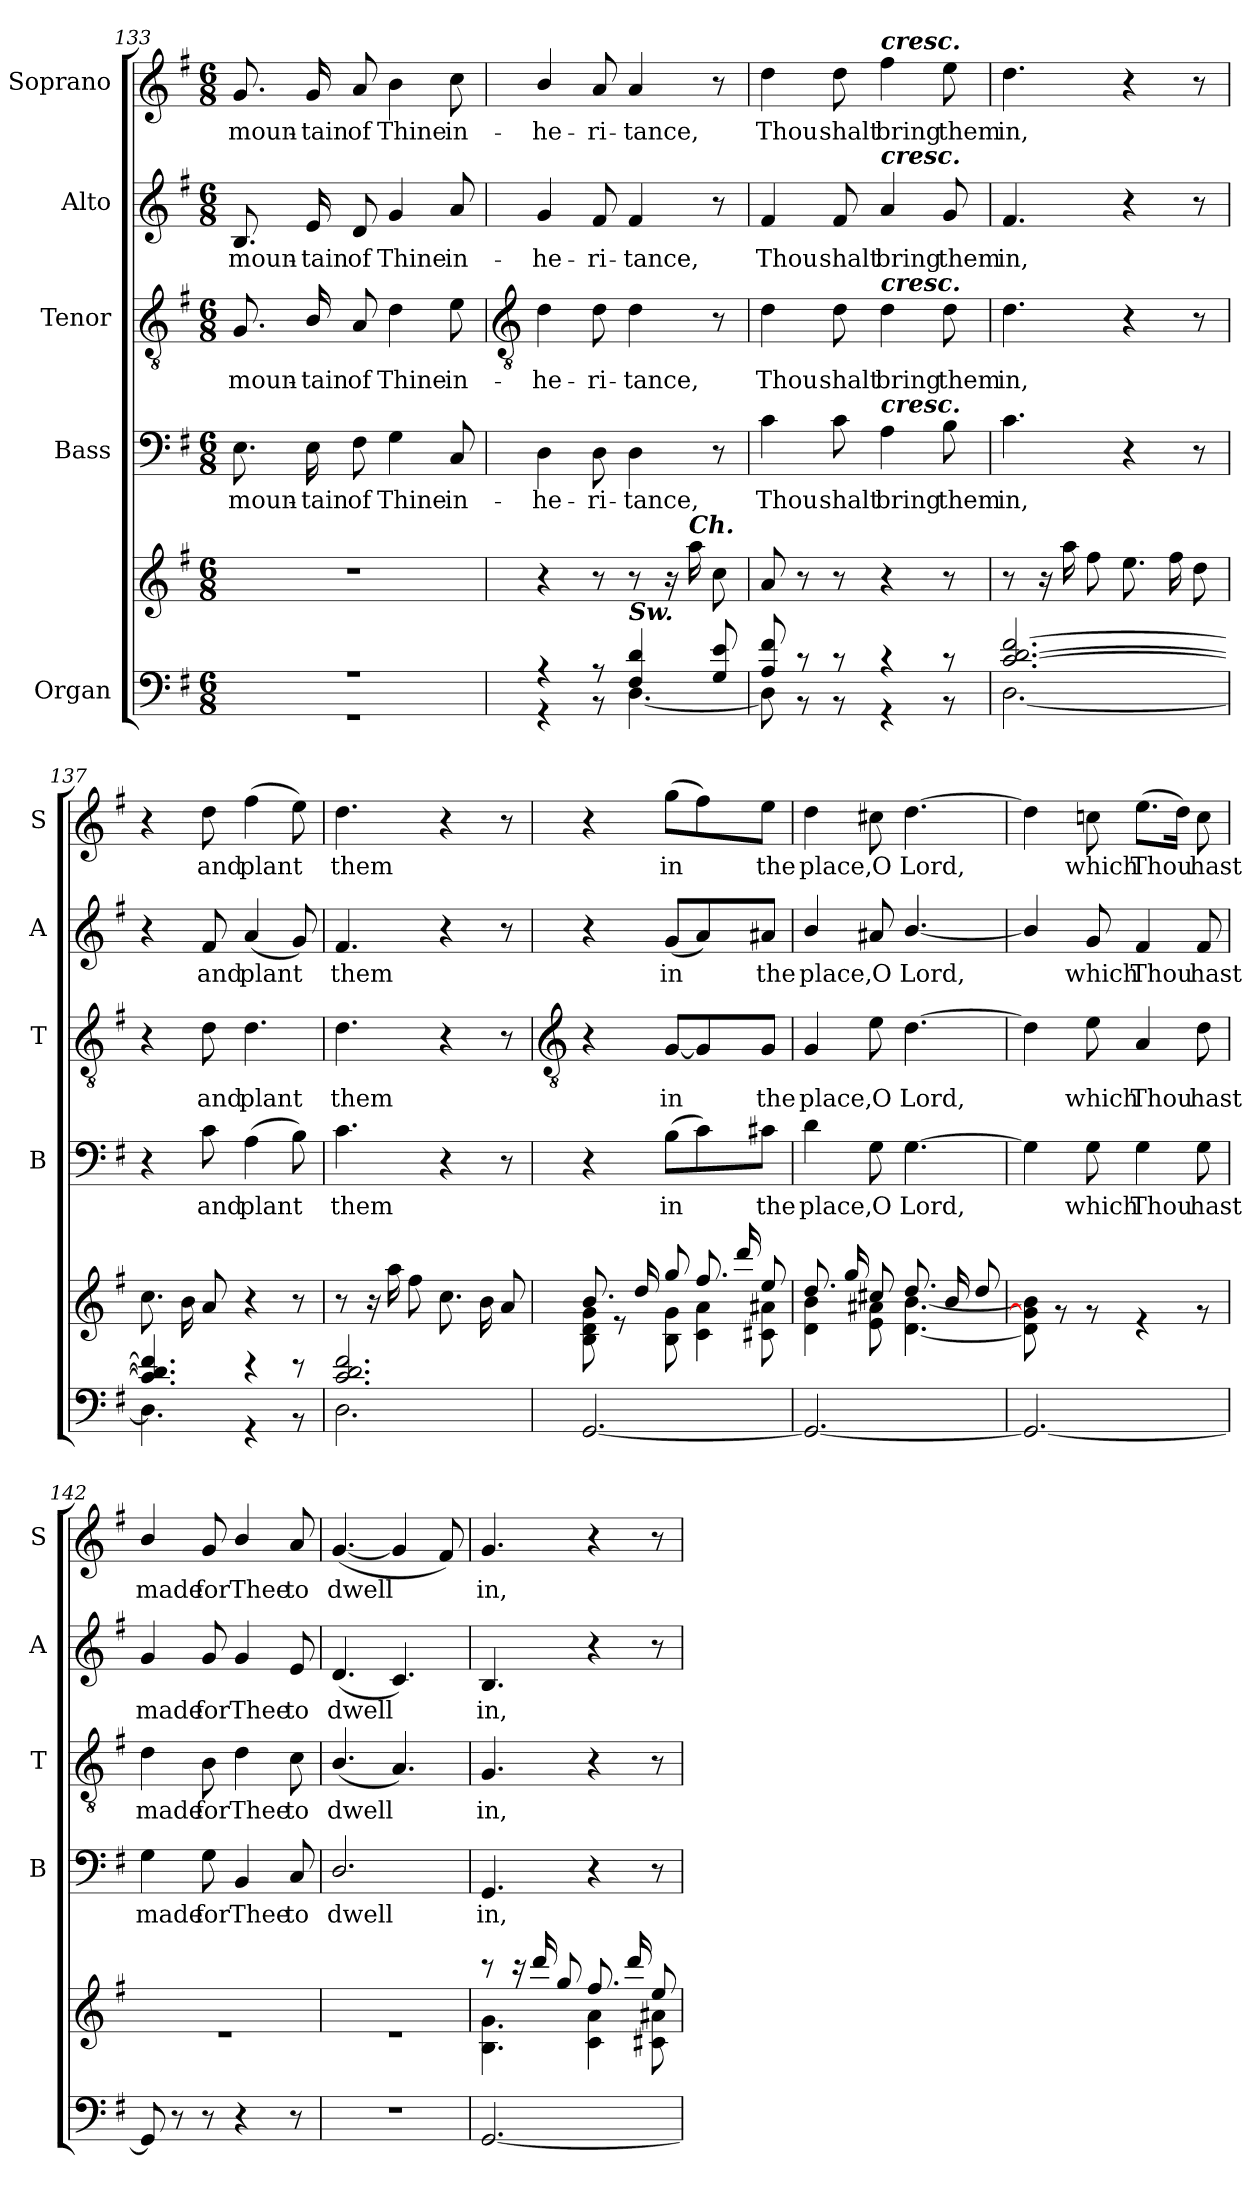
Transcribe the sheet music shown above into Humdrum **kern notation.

**kern	**kern	**kern	**text	**kern	**text	**kern	**text	**kern	**text
*part5	*part5	*part4	*part4	*part3	*part3	*part2	*part2	*part1	*part1
*staff6	*staff5	*staff4	*staff4	*staff3	*staff3	*staff2	*staff2	*staff1	*staff1
*I"Organ	*	*I"Bass	*	*I"Tenor	*	*I"Alto	*	*I"Soprano	*
*	*	*I'B	*	*I'T	*	*I'A	*	*I'S	*
*clefF4	*clefG2	*clefF4	*	*clefGv2	*	*clefG2	*	*clefG2	*
*k[f#]	*k[f#]	*k[f#]	*	*k[f#]	*	*k[f#]	*	*k[f#]	*
*G:	*G:	*G:	*	*G:	*	*G:	*	*G:	*
*M6/8	*M6/8	*M6/8	*	*M6/8	*	*M6/8	*	*M6/8	*
=133	=133	=133	=133	=133	=133	=133	=133	=133	=133
*^	*	*	*	*	*	*	*	*	*
!LO:N:vis=1	!LO:N:vis=1	!LO:N:vis=1	!	!LO:LY:b	!	!LO:LY:b	!	!LO:LY:b	!	!LO:LY:b
2.r	2.r	2.r	8.E	moun-	8.G	moun-	8.B	moun-	8.g	moun-
!	!	!	!	!LO:LY:b	!	!LO:LY:b	!	!LO:LY:b	!	!LO:LY:b
.	.	.	16E	-tain	16B/	-tain	16e	-tain	16g	-tain
!	!	!	!	!LO:LY:b	!	!LO:LY:b	!	!LO:LY:b	!	!LO:LY:b
.	.	.	8F#	of	8A	of	8d	of	8a	of
!	!	!	!	!LO:LY:b	!	!LO:LY:b	!	!LO:LY:b	!	!LO:LY:b
.	.	.	4G	Thine	4d	Thine	4g	Thine	4b	Thine
!	!	!	!	!LO:LY:b	!	!LO:LY:b	!	!LO:LY:b	!	!LO:LY:b
.	.	.	8C	in-	8e	in-	8a	in-	8cc	in-
!!LO:LB:g=z
=134	=134	=134	=134	=134	=134	=134	=134	=134	=134	=134
*	*	*	*	*	*clefGv2	*	*	*	*	*
!	!	!	!	!LO:LY:b	!	!LO:LY:b	!	!LO:LY:b	!	!LO:LY:b
4r	4r	4r	4D\	-he-	4d\	-he-	4g/	-he-	4b/	-he-
!	!	!	!	!LO:LY:b	!	!LO:LY:b	!	!LO:LY:b	!	!LO:LY:b
8r	8r	8r	8D	-ri-	8d	-ri-	8f#	-ri-	8a	-ri-
!LO:TX:a:Bi:t=Sw.	!	!	!	!	!	!	!	!	!	!
!	!	!	!	!LO:LY:b	!	!LO:LY:b	!	!LO:LY:b	!	!LO:LY:b
4F#/ 4d/	[4.D\	8r	4D	-tance,	4d	-tance,	4f#	-tance,	4a	-tance,
.	.	16r	.	.	.	.	.	.	.	.
!	!	!LO:TX:a:Bi:t=Ch.	!	!	!	!	!	!	!	!
.	.	16aaLL	.	.	.	.	.	.	.	.
8G/ 8e/	.	8ccJ	8r	.	8r	.	8r	.	8r	.
=135	=135	=135	=135	=135	=135	=135	=135	=135	=135	=135
!	!	!	!	!LO:LY:b	!	!LO:LY:b	!	!LO:LY:b	!	!LO:LY:b
8A/ 8f#/	8D\]	8a	4c	Thou	4d	Thou	4f#	Thou	4dd	Thou
8r	8r	8r	.	.	.	.	.	.	.	.
!	!	!	!	!LO:LY:b	!	!LO:LY:b	!	!LO:LY:b	!	!LO:LY:b
8r	8r	8r	8c	shalt	8d	shalt	8f#	shalt	8dd	shalt
!	!	!	!	!	!	!	!	!	!LO:TX:a:Bi:t=cresc.	!
!	!	!	!	!	!	!	!LO:TX:a:Bi:t=cresc.	!	!	!
!	!	!	!	!	!LO:TX:a:Bi:t=cresc.	!	!	!	!	!
!	!	!	!LO:TX:a:Bi:t=cresc.	!	!	!	!	!	!	!
!	!	!	!	!LO:LY:b	!	!LO:LY:b	!	!LO:LY:b	!	!LO:LY:b
4r	4r	4r	4A	bring	4d	bring	4a	bring	4ff#	bring
!	!	!	!	!LO:LY:b	!	!LO:LY:b	!	!LO:LY:b	!	!LO:LY:b
8r	8r	8r	8B	them	8d	them	8g	them	8ee	them
=136	=136	=136	=136	=136	=136	=136	=136	=136	=136	=136
!	!	!	!	!LO:LY:b	!	!LO:LY:b	!	!LO:LY:b	!	!LO:LY:b
[2.c/ [2.d/ [2.f#/	[2.D\	8r	4.c	in,	4.d	in,	4.f#	in,	4.dd	in,
.	.	16r	.	.	.	.	.	.	.	.
.	.	16aaLL	.	.	.	.	.	.	.	.
.	.	8ff#J	.	.	.	.	.	.	.	.
.	.	8.eeL	4r	.	4r	.	4r	.	4r	.
.	.	16ff#L	.	.	.	.	.	.	.	.
.	.	8ddJ	8r	.	8r	.	8r	.	8r	.
=137	=137	=137	=137	=137	=137	=137	=137	=137	=137	=137
4.c/] 4.d/] 4.f#/]	4.D\]	8.ccL	4r	.	4r	.	4r	.	4r	.
.	.	16bL	.	.	.	.	.	.	.	.
!	!	!	!	!LO:LY:b	!	!LO:LY:b	!	!LO:LY:b	!	!LO:LY:b
.	.	8aJ	8c	and	8d	and	8f#	and	8dd	and
!	!	!	!	!LO:LY:b	!	!LO:LY:b	!	!LO:LY:b	!	!LO:LY:b
4r	4r	4r	(>4A	plant	4.d	plant	(<4a	plant	(>4ff#	plant
8r	8r	8r	8B)	.	.	.	8g)	.	8ee)	.
=138	=138	=138	=138	=138	=138	=138	=138	=138	=138	=138
!	!	!	!	!LO:LY:b	!	!LO:LY:b	!	!LO:LY:b	!	!LO:LY:b
2.c/ 2.d/ 2.f#/	2.D\	8r	4.c	them	4.d	them	4.f#	them	4.dd	them
.	.	16r	.	.	.	.	.	.	.	.
.	.	16aaLL	.	.	.	.	.	.	.	.
.	.	8ff#J	.	.	.	.	.	.	.	.
.	.	8.ccL	4r	.	4r	.	4r	.	4r	.
.	.	16bL	.	.	.	.	.	.	.	.
.	.	8aJ	8r	.	8r	.	8r	.	8r	.
*v	*v	*	*	*	*	*	*	*	*	*
!!LO:LB:g=z
=139	=139	=139	=139	=139	=139	=139	=139	=139	=139
*	*	*	*	*clefGv2	*	*	*	*	*
*	*^	*	*	*	*	*	*	*	*
[2.GG	8.b/L	8B\ 8d\ 8g\	4r	.	4r	.	4r	.	4r	.
.	.	8r	.	.	.	.	.	.	.	.
.	16dd/L	.	.	.	.	.	.	.	.	.
!	!	!	!	!LO:LY:b	!	!LO:LY:b	!	!LO:LY:b	!	!LO:LY:b
.	8gg/J	8B\ 8g\	(>8BL	in	[8GL	in	(<8gL	in	(>8ggL	in
.	8.ff#/L	4c\ 4a\	4c)	.	4G]	.	4a)	.	4ff#)	.
.	16ddd/L	.	.	.	.	.	.	.	.	.
!	!	!	!	!LO:LY:b	!	!LO:LY:b	!	!LO:LY:b	!	!LO:LY:b
.	8ee/J	8c#X\ 8a#X\	8c#XJ	the	8GJ	the	8a#XJ	the	8eeJ	the
=140	=140	=140	=140	=140	=140	=140	=140	=140	=140	=140
!	!	!	!	!LO:LY:b	!	!LO:LY:b	!	!LO:LY:b	!	!LO:LY:b
2.GG_	8.dd/L	4d\ 4b\	4d\	place,	4G	place,	4b/	place,	4dd	place,
.	16gg/L	.	.	.	.	.	.	.	.	.
!	!	!	!	!LO:LY:b	!	!LO:LY:b	!	!LO:LY:b	!	!LO:LY:b
.	8cc#X/J	8e\ 8a#X\	8G	O	8e	O	8a#X	O	8cc#X	O
!	!	!	!	!LO:LY:b	!	!LO:LY:b	!	!LO:LY:b	!	!LO:LY:b
.	8.dd/L	[4.d\ [4.b\	[4.G\	Lord,	[4.d	Lord,	[4.b/	Lord,	[4.dd	Lord,
.	16b/L	.	.	.	.	.	.	.	.	.
.	8dd/J	.	.	.	.	.	.	.	.	.
=141	=141	=141	=141	=141	=141	=141	=141	=141	=141	=141
2.GG_	2.ryy	8d\] 8g\] 8b\]	4G]	.	4d]	.	4b/]	.	4dd]	.
.	.	8r	.	.	.	.	.	.	.	.
!	!	!	!	!LO:LY:b	!	!LO:LY:b	!	!LO:LY:b	!	!LO:LY:b
.	.	8r	8G	which	8e	which	8g	which	8ccn	which
!	!	!	!	!LO:LY:b	!	!LO:LY:b	!	!LO:LY:b	!	!LO:LY:b
.	.	4r	4G	Thou	4A	Thou	4f#	Thou	(>8.eeL	Thou
.	.	.	.	.	.	.	.	.	16ddJ)	.
!	!	!	!	!LO:LY:b	!	!LO:LY:b	!	!LO:LY:b	!	!LO:LY:b
.	.	8r	8G	hast	8d	hast	8f#	hast	8cc	hast
=142	=142	=142	=142	=142	=142	=142	=142	=142	=142	=142
!	!LO:N:vis=1	!LO:N:vis=1	!	!LO:LY:b	!	!LO:LY:b	!	!LO:LY:b	!	!LO:LY:b
8GG]	2.ryy	2.r	4G\	made	4d\	made	4g/	made	4b/	made
8r	.	.	.	.	.	.	.	.	.	.
!	!	!	!	!LO:LY:b	!	!LO:LY:b	!	!LO:LY:b	!	!LO:LY:b
8r	.	.	8G	for	8B	for	8g	for	8g	for
!	!	!	!	!LO:LY:b	!	!LO:LY:b	!	!LO:LY:b	!	!LO:LY:b
4r	.	.	4BB/	Thee	4d\	Thee	4g/	Thee	4b/	Thee
!	!	!	!	!LO:LY:b	!	!LO:LY:b	!	!LO:LY:b	!	!LO:LY:b
8r	.	.	8C	to	8c	to	8e	to	8a	to
=143	=143	=143	=143	=143	=143	=143	=143	=143	=143	=143
!LO:N:vis=1	!LO:N:vis=1	!LO:N:vis=1	!	!LO:LY:b	!	!LO:LY:b	!	!LO:LY:b	!	!LO:LY:b
2.r	2.ryy	2.r	2.D/	dwell	(<4.B/	dwell	(<4.d	dwell	(<[4.g	dwell
.	.	.	.	.	4.A)	.	4.c)	.	4g]	.
.	.	.	.	.	.	.	.	.	8f#)	.
=144	=144	=144	=144	=144	=144	=144	=144	=144	=144	=144
!	!	!	!	!LO:LY:b	!	!LO:LY:b	!	!LO:LY:b	!	!LO:LY:b
[2.GG	8r	4.B\ 4.g\	4.GG	in,	4.G	in,	4.B	in,	4.g	in,
.	16r	.	.	.	.	.	.	.	.	.
.	16ddd/LL	.	.	.	.	.	.	.	.	.
.	8gg/J	.	.	.	.	.	.	.	.	.
.	8.ff#/L	4c\ 4a\	4r	.	4r	.	4r	.	4r	.
.	16ddd/L	.	.	.	.	.	.	.	.	.
.	8ee/J	8c#X\ 8a#X\	8r	.	8r	.	8r	.	8r	.
*	*v	*v	*	*	*	*	*	*	*	*
=	=	=	=	=	=	=	=	=	=
*-	*-	*-	*-	*-	*-	*-	*-	*-	*-
